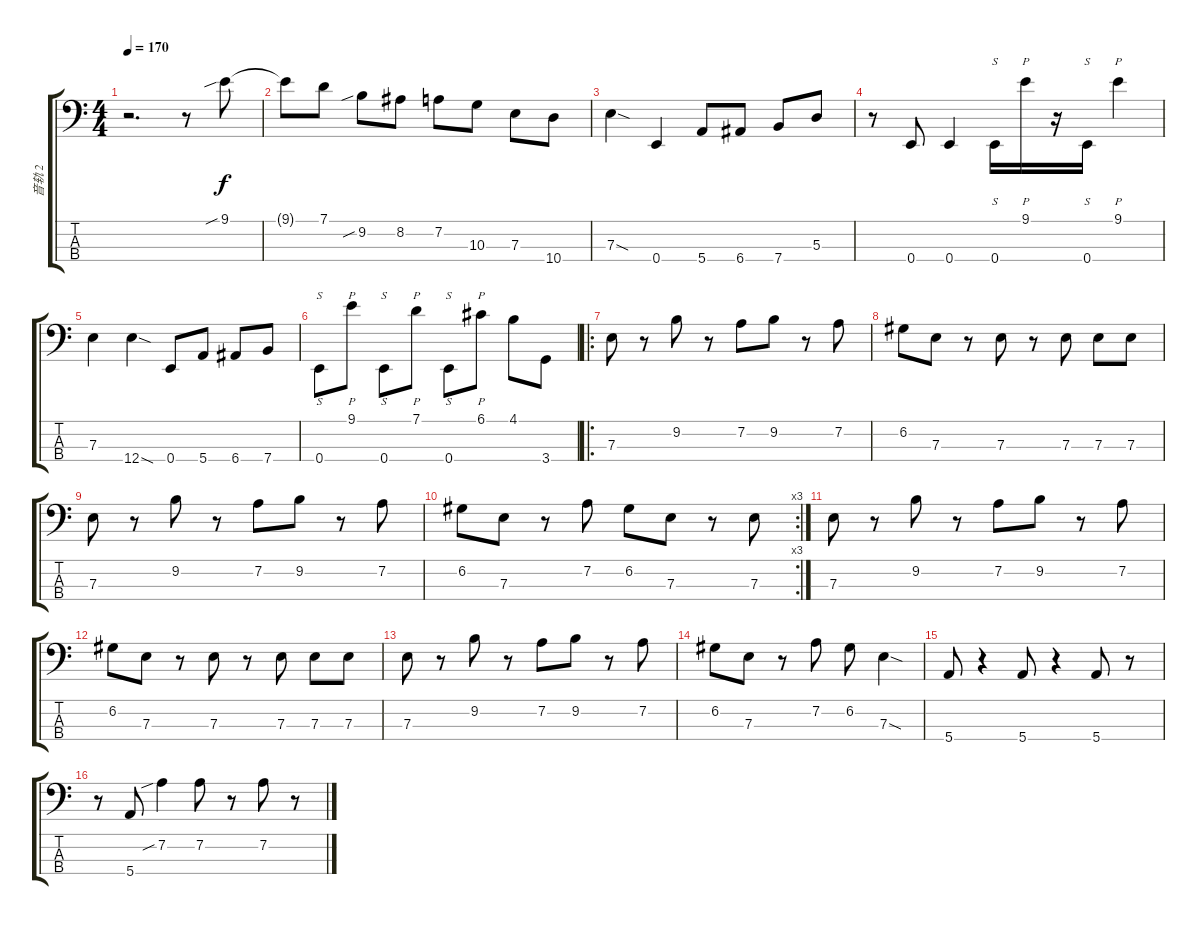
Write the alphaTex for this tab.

\track ("音轨 2" "音轨 2") {instrument electricbassfinger}
\staff {score tabs}
\tuning (G2 D2 A1 E1) {hide}
\ts (4 4)
\tempo 170
\clef f4
\ks c
r.2{d dy f} r.8 9.1{sib}.8 |
9.1{t}.8 7.1.8 9.2{sib}.8 8.2.8 7.2.8 10.3.8 7.3.8 10.4.8 |
7.3{sod}.4 0.4.4 5.4.8 6.4.8 7.4.8 5.3.8 |
r.8 0.4.8 0.4.4 0.4.16{s} 9.1.16{p} r.16 0.4.16{s} 9.1.4{p} |
7.3.4 12.4{sod}.4 0.4.8 5.4.8 6.4.8 7.4.8 |
0.4.8{s} 9.1.8{p} 0.4.8{s} 7.1.8{p} 0.4.8{s} 6.1.8{p} 4.1.8 3.4.8 |
\ro
7.3.8 r.8 9.2.8 r.8 7.2.8 9.2.8 r.8 7.2.8 |
6.2.8 7.3.8 r.8 7.3.8 r.8 7.3.8 7.3.8 7.3.8 |
7.3.8 r.8 9.2.8 r.8 7.2.8 9.2.8 r.8 7.2.8 |
\rc 3
6.2.8 7.3.8 r.8 7.2.8 6.2.8 7.3.8 r.8 7.3.8 |
7.3.8 r.8 9.2.8 r.8 7.2.8 9.2.8 r.8 7.2.8 |
6.2.8 7.3.8 r.8 7.3.8 r.8 7.3.8 7.3.8 7.3.8 |
7.3.8 r.8 9.2.8 r.8 7.2.8 9.2.8 r.8 7.2.8 |
6.2.8 7.3.8 r.8 7.2.8 6.2.8 7.3{sod}.4 |
5.4.8 r.4 5.4.8 r.4 5.4.8 r.8 |
r.8 5.4.8 7.2{sib}.4 7.2.8 r.8 7.2.8 r.8
